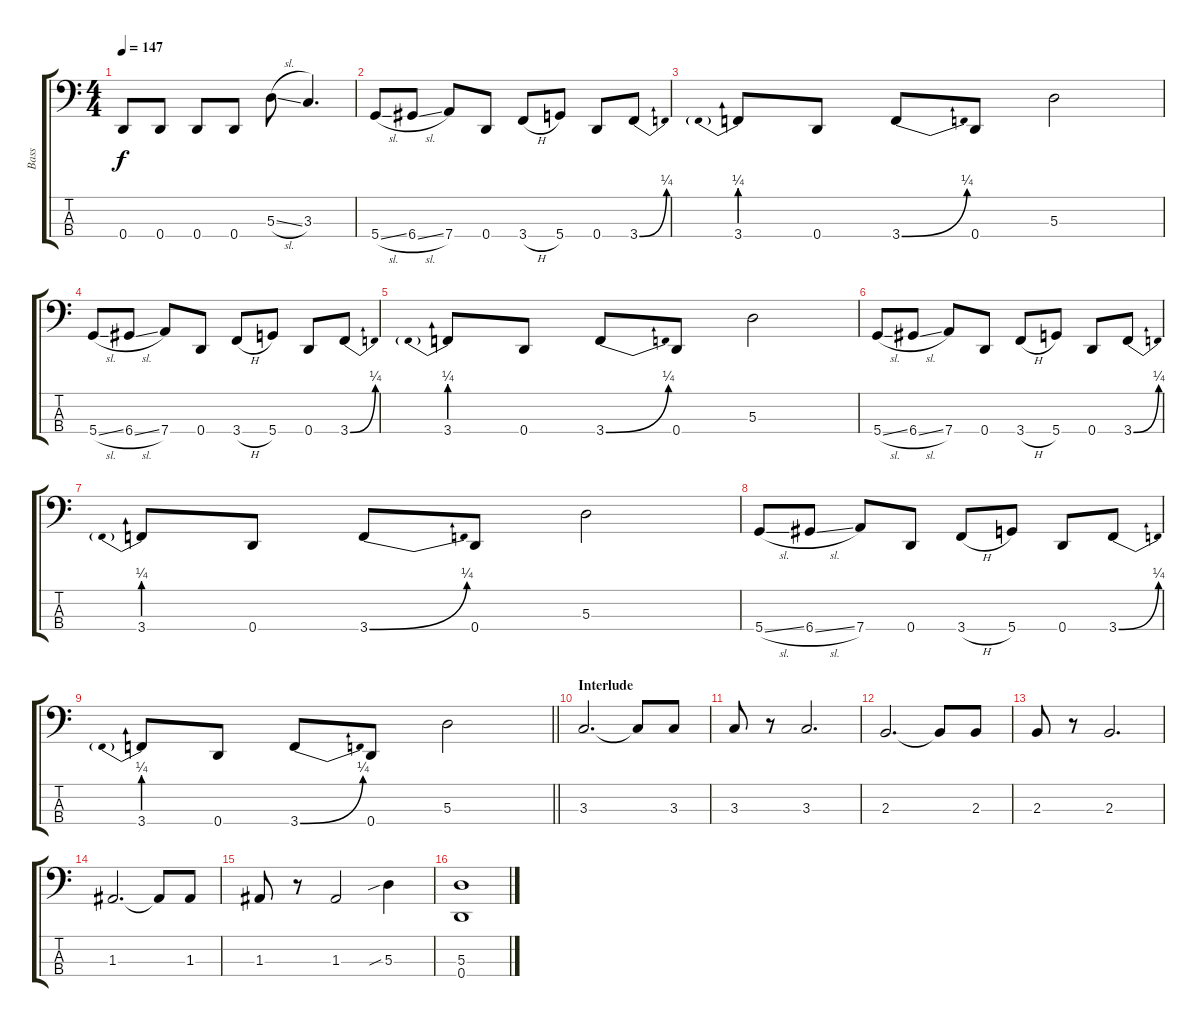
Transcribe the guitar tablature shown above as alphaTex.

\track ("Bass" "Bass") {instrument electricbassfinger}
\staff {score tabs}
\tuning (G2 D2 A1 D1) {hide}
\ts (4 4)
\tempo 147
\clef f4
\ks c
0.4.8{dy f} 0.4.8 0.4.8 0.4.8 5.3{sl}.8 3.3.4{d} |
5.4{sl}.8 6.4{sl}.8 7.4.8 0.4.8 3.4{h}.8 5.4.8 0.4.8 3.4{be (bend 0 0 60 1)}.8 |
3.4{be (prebend 0 1 60 1)}.8 0.4.8 3.4{be (bend 0 0 60 1)}.8 0.4.8 5.3.2 |
5.4{sl}.8 6.4{sl}.8 7.4.8 0.4.8 3.4{h}.8 5.4.8 0.4.8 3.4{be (bend 0 0 60 1)}.8 |
3.4{be (prebend 0 1 60 1)}.8 0.4.8 3.4{be (bend 0 0 60 1)}.8 0.4.8 5.3.2 |
5.4{sl}.8 6.4{sl}.8 7.4.8 0.4.8 3.4{h}.8 5.4.8 0.4.8 3.4{be (bend 0 0 60 1)}.8 |
3.4{be (prebend 0 1 60 1)}.8 0.4.8 3.4{be (bend 0 0 60 1)}.8 0.4.8 5.3.2 |
5.4{sl}.8 6.4{sl}.8 7.4.8 0.4.8 3.4{h}.8 5.4.8 0.4.8 3.4{be (bend 0 0 60 1)}.8 |
\barLineRight lightlight
3.4{be (prebend 0 1 60 1)}.8 0.4.8 3.4{be (bend 0 0 60 1)}.8 0.4.8 5.3.2 |
\section ("" "Interlude")
3.3.2{d} 3.3{t}.8 3.3.8 |
3.3.8 r.8 3.3.2{d} |
2.3.2{d} 2.3{t}.8 2.3.8 |
2.3.8 r.8 2.3.2{d} |
1.3.2{d} 1.3{t}.8 1.3.8 |
1.3.8 r.8 1.3.2 5.3{sib}.4 |
(5.3 0.4).1
